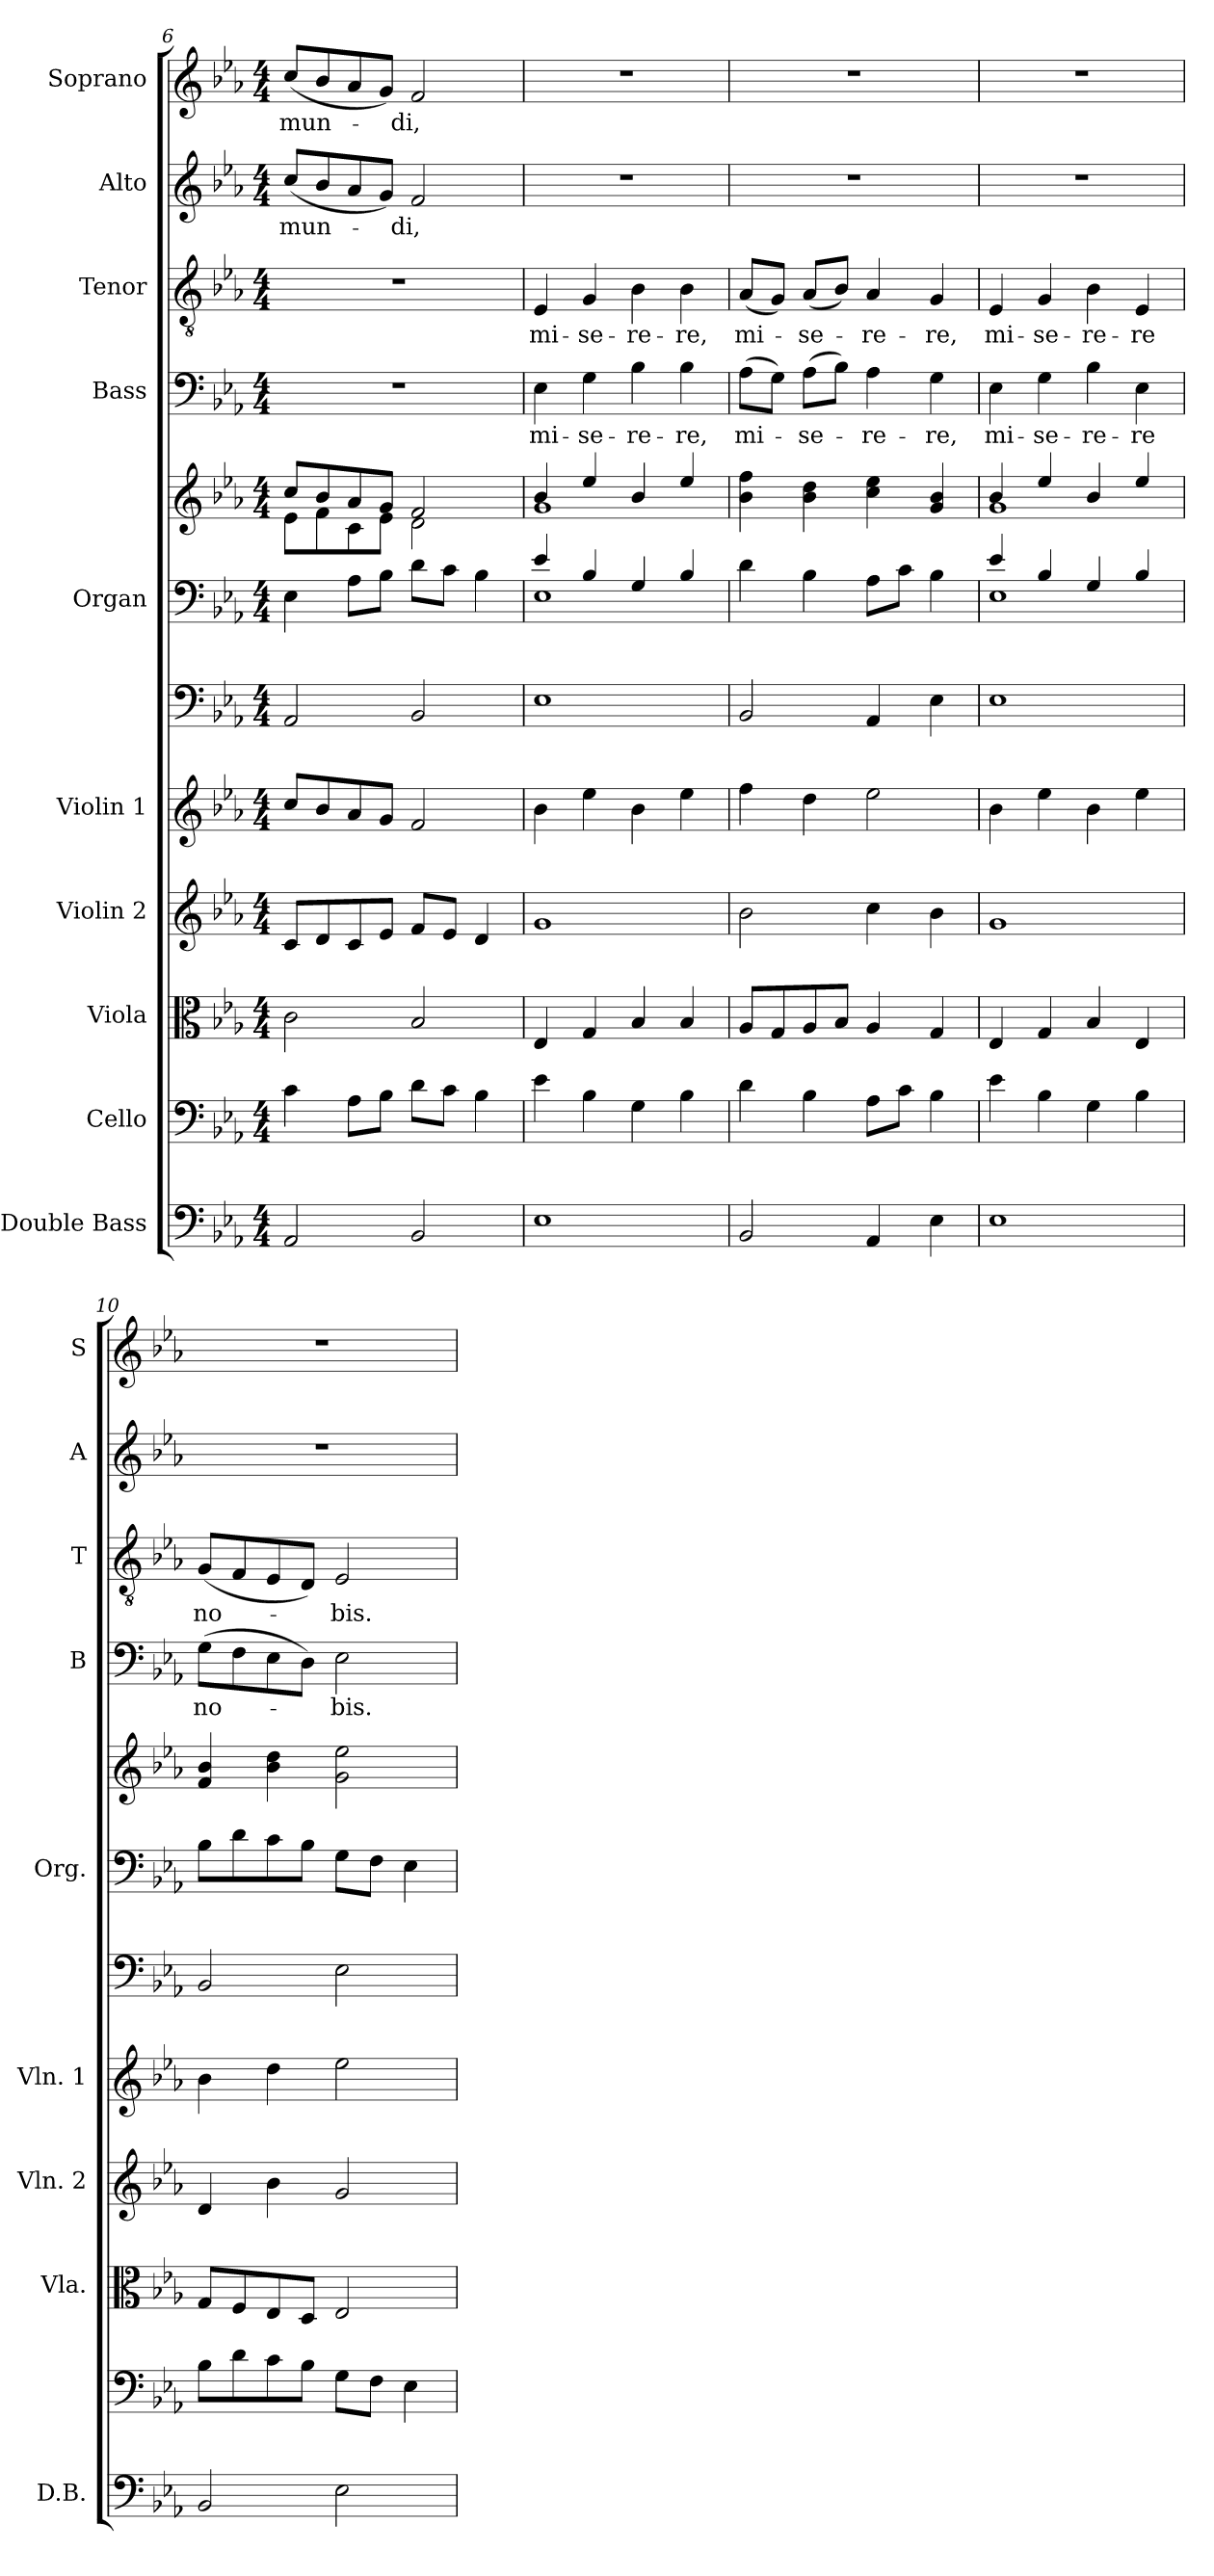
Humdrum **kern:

**kern	**kern	**kern	**kern	**kern	**kern	**kern	**kern	**kern	**text	**kern	**text	**kern	**text	**kern	**text
*part11	*part10	*part9	*part8	*part7	*part6	*part5	*part5	*part4	*part4	*part3	*part3	*part2	*part2	*part1	*part1
*staff12	*staff11	*staff10	*staff9	*staff8	*staff7	*staff6	*staff5	*staff4	*staff4	*staff3	*staff3	*staff2	*staff2	*staff1	*staff1
*I"Double Bass	*I"Cello	*I"Viola	*I"Violin 2	*I"Violin 1	*	*I"Organ	*	*I"Bass	*	*I"Tenor	*	*I"Alto	*	*I"Soprano	*
*I'D.B.	*	*I'Vla.	*I'Vln. 2	*I'Vln. 1	*	*I'Org.	*	*I'B	*	*I'T	*	*I'A	*	*I'S	*
!!LO:PB:g=z
*clefF4	*clefF4	*clefC3	*clefG2	*clefG2	*clefF4	*clefF4	*clefG2	*clefF4	*	*clefGv2	*	*clefG2	*	*clefG2	*
*ITrd7c12	*	*	*	*	*	*	*	*	*	*	*	*	*	*	*
*k[b-e-a-]	*k[b-e-a-]	*k[b-e-a-]	*k[b-e-a-]	*k[b-e-a-]	*k[b-e-a-]	*k[b-e-a-]	*k[b-e-a-]	*k[b-e-a-]	*	*k[b-e-a-]	*	*k[b-e-a-]	*	*k[b-e-a-]	*
*E-:	*E-:	*E-:	*E-:	*E-:	*E-:	*E-:	*E-:	*E-:	*	*E-:	*	*E-:	*	*E-:	*
*M4/4	*M4/4	*M4/4	*M4/4	*M4/4	*M4/4	*M4/4	*M4/4	*M4/4	*	*M4/4	*	*M4/4	*	*M4/4	*
=6	=6	=6	=6	=6	=6	=6	=6	=6	=6	=6	=6	=6	=6	=6	=6
*	*	*	*	*	*	*	*^	*	*	*	*	*	*	*	*
!	!	!	!	!	!	!	!	!	!	!	!	!	!	!LO:LY:b	!	!LO:LY:b
2AAA-/	4c\	2c\	8c/L	8cc/L	2AA-/	4E-\	8cc/L	8e-\L	1r	.	1r	.	(<8cc/L	mun-	(<8cc/L	mun-
.	.	.	8d/	8b-/	.	.	8b-/	8f\	.	.	.	.	8b-/	.	8b-/	.
.	8A-\L	.	8c/	8a-/	.	8A-\L	8a-/	8c\	.	.	.	.	8a-/	.	8a-/	.
.	8B-\J	.	8e-/J	8g/J	.	8B-\J	8g/J	8e-\J	.	.	.	.	8g/J)	.	8g/J)	.
!	!	!	!	!	!	!	!	!	!	!	!	!	!	!LO:LY:b	!	!LO:LY:b
2BBB-/	8d\L	2B-/	8f/L	2f/	2BB-/	8d\L	2f/	2d\	.	.	.	.	2f/	-di,	2f/	-di,
.	8c\J	.	8e-/J	.	.	8c\J	.	.	.	.	.	.	.	.	.	.
.	4B-\	.	4d/	.	.	4B-\	.	.	.	.	.	.	.	.	.	.
=7	=7	=7	=7	=7	=7	=7	=7	=7	=7	=7	=7	=7	=7	=7	=7	=7
*	*	*	*	*	*	*^	*	*	*	*	*	*	*	*	*	*
!	!	!	!	!	!	!	!	!	!	!	!LO:LY:b	!	!LO:LY:b	!	!	!	!
1EE-	4e-\	4E-/	1g	4b-\	1E-	4e-/	1E-	4b-/	1g	4E-\	mi-	4E-/	mi-	1r	.	1r	.
!	!	!	!	!	!	!	!	!	!	!	!LO:LY:b	!	!LO:LY:b	!	!	!	!
.	4B-\	4G/	.	4ee-\	.	4B-/	.	4ee-/	.	4G\	-se-	4G/	-se-	.	.	.	.
!	!	!	!	!	!	!	!	!	!	!	!LO:LY:b	!	!LO:LY:b	!	!	!	!
.	4G\	4B-/	.	4b-\	.	4G/	.	4b-/	.	4B-\	-re-	4B-\	-re-	.	.	.	.
!	!	!	!	!	!	!	!	!	!	!	!LO:LY:b	!	!LO:LY:b	!	!	!	!
.	4B-\	4B-/	.	4ee-\	.	4B-/	.	4ee-/	.	4B-\	-re,	4B-\	-re,	.	.	.	.
*	*	*	*	*	*	*v	*v	*	*	*	*	*	*	*	*	*	*
*	*	*	*	*	*	*	*v	*v	*	*	*	*	*	*	*	*
=8	=8	=8	=8	=8	=8	=8	=8	=8	=8	=8	=8	=8	=8	=8	=8
!	!	!	!	!	!	!	!	!	!LO:LY:b	!	!LO:LY:b	!	!	!	!
2BBB-/	4d\	8A-/L	2b-\	4ff\	2BB-/	4d\	4b-\ 4ff\	(>8A-\L	mi-	(<8A-/L	mi-	1r	.	1r	.
.	.	8G/	.	.	.	.	.	8G\J)	.	8G/J)	.	.	.	.	.
!	!	!	!	!	!	!	!	!	!LO:LY:b	!	!LO:LY:b	!	!	!	!
.	4B-\	8A-/	.	4dd\	.	4B-\	4b-\ 4dd\	(>8A-\L	-se-	(<8A-/L	-se-	.	.	.	.
.	.	8B-/J	.	.	.	.	.	8B-\J)	.	8B-/J)	.	.	.	.	.
!	!	!	!	!	!	!	!	!	!LO:LY:b	!	!LO:LY:b	!	!	!	!
4AAA-/	8A-\L	4A-/	4cc\	2ee-\	4AA-/	8A-\L	4cc\ 4ee-\	4A-\	-re-	4A-/	-re-	.	.	.	.
.	8c\J	.	.	.	.	8c\J	.	.	.	.	.	.	.	.	.
!	!	!	!	!	!	!	!	!	!LO:LY:b	!	!LO:LY:b	!	!	!	!
4EE-\	4B-\	4G/	4b-\	.	4E-\	4B-\	4g/ 4b-/	4G\	-re,	4G/	-re,	.	.	.	.
=9	=9	=9	=9	=9	=9	=9	=9	=9	=9	=9	=9	=9	=9	=9	=9
*	*	*	*	*	*	*^	*^	*	*	*	*	*	*	*	*
!	!	!	!	!	!	!	!	!	!	!	!LO:LY:b	!	!LO:LY:b	!	!	!	!
1EE-	4e-\	4E-/	1g	4b-\	1E-	4e-/	1E-	4b-/	1g	4E-\	mi-	4E-/	mi-	1r	.	1r	.
!	!	!	!	!	!	!	!	!	!	!	!LO:LY:b	!	!LO:LY:b	!	!	!	!
.	4B-\	4G/	.	4ee-\	.	4B-/	.	4ee-/	.	4G\	-se-	4G/	-se-	.	.	.	.
!	!	!	!	!	!	!	!	!	!	!	!LO:LY:b	!	!LO:LY:b	!	!	!	!
.	4G\	4B-/	.	4b-\	.	4G/	.	4b-/	.	4B-\	-re-	4B-\	-re-	.	.	.	.
!	!	!	!	!	!	!	!	!	!	!	!LO:LY:b	!	!LO:LY:b	!	!	!	!
.	4B-\	4E-/	.	4ee-\	.	4B-/	.	4ee-/	.	4E-\	-re	4E-/	-re	.	.	.	.
*	*	*	*	*	*	*v	*v	*	*	*	*	*	*	*	*	*	*
*	*	*	*	*	*	*	*v	*v	*	*	*	*	*	*	*	*
=10	=10	=10	=10	=10	=10	=10	=10	=10	=10	=10	=10	=10	=10	=10	=10
!	!	!	!	!	!	!	!	!	!LO:LY:b	!	!LO:LY:b	!	!	!	!
2BBB-/	8B-\L	8G/L	4d/	4b-\	2BB-/	8B-\L	4f/ 4b-/	(>8G\L	no-	(<8G/L	no-	1r	.	1r	.
.	8d\	8F/	.	.	.	8d\	.	8F\	.	8F/	.	.	.	.	.
.	8c\	8E-/	4b-\	4dd\	.	8c\	4b-\ 4dd\	8E-\	.	8E-/	.	.	.	.	.
.	8B-\J	8D/J	.	.	.	8B-\J	.	8D\J)	.	8D/J)	.	.	.	.	.
!	!	!	!	!	!	!	!	!	!LO:LY:b	!	!LO:LY:b	!	!	!	!
2EE-\	8G\L	2E-/	2g/	2ee-\	2E-\	8G\L	2g\ 2ee-\	2E-\	-bis.	2E-/	-bis.	.	.	.	.
.	8F\J	.	.	.	.	8F\J	.	.	.	.	.	.	.	.	.
.	4E-\	.	.	.	.	4E-\	.	.	.	.	.	.	.	.	.
=	=	=	=	=	=	=	=	=	=	=	=	=	=	=	=
*-	*-	*-	*-	*-	*-	*-	*-	*-	*-	*-	*-	*-	*-	*-	*-
